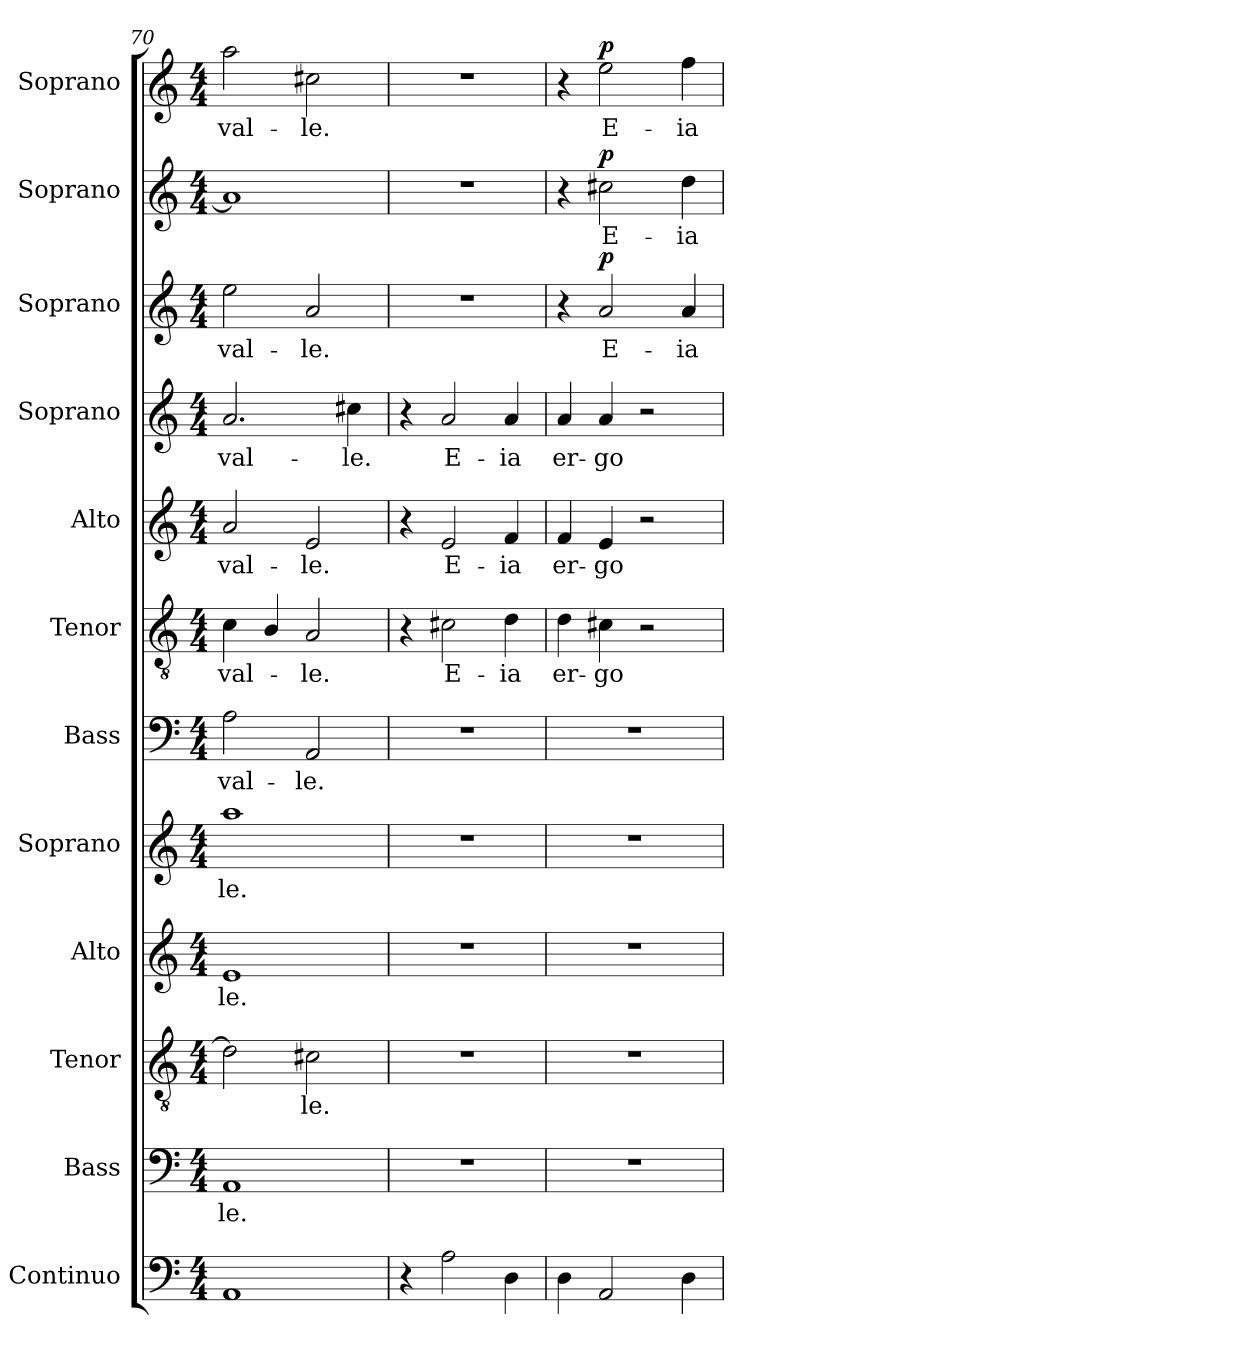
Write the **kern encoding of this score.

**kern	**kern	**text	**kern	**text	**kern	**text	**kern	**text	**kern	**text	**kern	**text	**kern	**text	**kern	**text	**kern	**text	**dynam	**kern	**text	**dynam	**kern	**text	**dynam
*part12	*part11	*part11	*part10	*part10	*part9	*part9	*part8	*part8	*part7	*part7	*part6	*part6	*part5	*part5	*part4	*part4	*part3	*part3	*part3	*part2	*part2	*part2	*part1	*part1	*part1
*staff12	*staff11	*staff11	*staff10	*staff10	*staff9	*staff9	*staff8	*staff8	*staff7	*staff7	*staff6	*staff6	*staff5	*staff5	*staff4	*staff4	*staff3	*staff3	*staff3	*staff2	*staff2	*staff2	*staff1	*staff1	*staff1
*I"Continuo	*I"Bass	*	*I"Tenor	*	*I"Alto	*	*I"Soprano	*	*I"Bass	*	*I"Tenor	*	*I"Alto	*	*I"Soprano	*	*I"Soprano	*	*	*I"Soprano	*	*	*I"Soprano	*	*
*I'Cont.	*I'B.	*	*I'T.	*	*I'A.	*	*I'S.	*	*I'B.	*	*I'T.	*	*I'A.	*	*I'S.	*	*I'S.	*	*	*I'S.	*	*	*I'S.	*	*
*clefF4	*clefF4	*	*clefGv2	*	*clefG2	*	*clefG2	*	*clefF4	*	*clefGv2	*	*clefG2	*	*clefG2	*	*clefG2	*	*	*clefG2	*	*	*clefG2	*	*
*	*	*	*ITrd7c12	*	*	*	*	*	*	*	*ITrd7c12	*	*	*	*	*	*	*	*	*	*	*	*	*	*
*k[]	*k[]	*	*k[]	*	*k[]	*	*k[]	*	*k[]	*	*k[]	*	*k[]	*	*k[]	*	*k[]	*	*	*k[]	*	*	*k[]	*	*
*C:	*C:	*	*C:	*	*C:	*	*C:	*	*C:	*	*C:	*	*C:	*	*C:	*	*C:	*	*	*C:	*	*	*C:	*	*
*M4/4	*M4/4	*	*M4/4	*	*M4/4	*	*M4/4	*	*M4/4	*	*M4/4	*	*M4/4	*	*M4/4	*	*M4/4	*	*	*M4/4	*	*	*M4/4	*	*
=70	=70	=70	=70	=70	=70	=70	=70	=70	=70	=70	=70	=70	=70	=70	=70	=70	=70	=70	=70	=70	=70	=70	=70	=70	=70
!	!	!LO:LY:b:color=#000000	!	!	!	!	!	!	!	!	!	!	!	!	!	!	!	!	!	!	!	!	!	!	!
!	!	!	!	!	!	!LO:LY:b:color=#000000	!	!	!	!	!	!	!	!	!	!	!	!	!	!	!	!	!	!	!
!	!	!	!	!	!	!	!	!LO:LY:b:color=#000000	!	!	!	!	!	!	!	!	!	!	!	!	!	!	!	!	!
!	!	!	!	!	!	!	!	!	!	!LO:LY:b:color=#000000	!	!	!	!	!	!	!	!	!	!	!	!	!	!	!
!	!	!	!	!	!	!	!	!	!	!	!	!LO:LY:b:color=#000000	!	!	!	!	!	!	!	!	!	!	!	!	!
!	!	!	!	!	!	!	!	!	!	!	!	!	!	!LO:LY:b:color=#000000	!	!	!	!	!	!	!	!	!	!	!
!	!	!	!	!	!	!	!	!	!	!	!	!	!	!	!	!LO:LY:b:color=#000000	!	!	!	!	!	!	!	!	!
!	!	!	!	!	!	!	!	!	!	!	!	!	!	!	!	!	!	!LO:LY:b:color=#000000	!	!	!	!	!	!	!
!	!	!	!	!	!	!	!	!	!	!	!	!	!	!	!	!	!	!	!	!	!	!	!	!LO:LY:b:color=#000000	!
1AAi	1AAi	-le.	2Di\]	.	1ei	-le.	1aai	-le.	2Ai\	val-	4Ci\	val-	2ai/	val-	2.ai/	val-	2eei\	val-	.	1ai]	.	.	2aai\	val-	.
.	.	.	.	.	.	.	.	.	.	.	4BBi/	.	.	.	.	.	.	.	.	.	.	.	.	.	.
!	!	!	!	!LO:LY:b:color=#000000	!	!	!	!	!	!	!	!	!	!	!	!	!	!	!	!	!	!	!	!	!
!	!	!	!	!	!	!	!	!	!	!LO:LY:b:color=#000000	!	!	!	!	!	!	!	!	!	!	!	!	!	!	!
!	!	!	!	!	!	!	!	!	!	!	!	!LO:LY:b:color=#000000	!	!	!	!	!	!	!	!	!	!	!	!	!
!	!	!	!	!	!	!	!	!	!	!	!	!	!	!LO:LY:b:color=#000000	!	!	!	!	!	!	!	!	!	!	!
!	!	!	!	!	!	!	!	!	!	!	!	!	!	!	!	!	!	!LO:LY:b:color=#000000	!	!	!	!	!	!	!
!	!	!	!	!	!	!	!	!	!	!	!	!	!	!	!	!	!	!	!	!	!	!	!	!LO:LY:b:color=#000000	!
.	.	.	2C#Xi\	-le.	.	.	.	.	2AAi/	-le.	2AAi/	-le.	2ei/	-le.	.	.	2ai/	-le.	.	.	.	.	2cc#Xi\	-le.	.
!	!	!	!	!	!	!	!	!	!	!	!	!	!	!	!	!LO:LY:b:color=#000000	!	!	!	!	!	!	!	!	!
.	.	.	.	.	.	.	.	.	.	.	.	.	.	.	4cc#Xi\	-le.	.	.	.	.	.	.	.	.	.
!!LO:PB:g=z
=71	=71	=71	=71	=71	=71	=71	=71	=71	=71	=71	=71	=71	=71	=71	=71	=71	=71	=71	=71	=71	=71	=71	=71	=71	=71
4r	1r	.	1r	.	1r	.	1r	.	1r	.	4r	.	4r	.	4r	.	1r	.	.	1r	.	.	1r	.	.
!	!	!	!	!	!	!	!	!	!	!	!	!LO:LY:b:color=#000000	!	!	!	!	!	!	!	!	!	!	!	!	!
!	!	!	!	!	!	!	!	!	!	!	!	!	!	!LO:LY:b:color=#000000	!	!	!	!	!	!	!	!	!	!	!
!	!	!	!	!	!	!	!	!	!	!	!	!	!	!	!	!LO:LY:b:color=#000000	!	!	!	!	!	!	!	!	!
2Ai\	.	.	.	.	.	.	.	.	.	.	2C#Xi\	E-	2ei/	E-	2ai/	E-	.	.	.	.	.	.	.	.	.
!	!	!	!	!	!	!	!	!	!	!	!	!LO:LY:b:color=#000000	!	!	!	!	!	!	!	!	!	!	!	!	!
!	!	!	!	!	!	!	!	!	!	!	!	!	!	!LO:LY:b:color=#000000	!	!	!	!	!	!	!	!	!	!	!
!	!	!	!	!	!	!	!	!	!	!	!	!	!	!	!	!LO:LY:b:color=#000000	!	!	!	!	!	!	!	!	!
4Di\	.	.	.	.	.	.	.	.	.	.	4Di\	-ia	4fi/	-ia	4ai/	-ia	.	.	.	.	.	.	.	.	.
=72	=72	=72	=72	=72	=72	=72	=72	=72	=72	=72	=72	=72	=72	=72	=72	=72	=72	=72	=72	=72	=72	=72	=72	=72	=72
!	!	!	!	!	!	!	!	!	!	!	!	!LO:LY:b:color=#000000	!	!	!	!	!	!	!	!	!	!	!	!	!
!	!	!	!	!	!	!	!	!	!	!	!	!	!	!LO:LY:b:color=#000000	!	!	!	!	!	!	!	!	!	!	!
!	!	!	!	!	!	!	!	!	!	!	!	!	!	!	!	!LO:LY:b:color=#000000	!	!	!	!	!	!	!	!	!
4Di\	1r	.	1r	.	1r	.	1r	.	1r	.	4Di\	er-	4fi/	er-	4ai/	er-	4r	.	.	4r	.	.	4r	.	.
!	!	!	!	!	!	!	!	!	!	!	!	!LO:LY:b:color=#000000	!	!	!	!	!	!	!	!	!	!	!	!	!
!	!	!	!	!	!	!	!	!	!	!	!	!	!	!LO:LY:b:color=#000000	!	!	!	!	!	!	!	!	!	!	!
!	!	!	!	!	!	!	!	!	!	!	!	!	!	!	!	!LO:LY:b:color=#000000	!	!	!	!	!	!	!	!	!
!	!	!	!	!	!	!	!	!	!	!	!	!	!	!	!	!	!	!LO:LY:b:color=#000000	!	!	!	!	!	!	!
!	!	!	!	!	!	!	!	!	!	!	!	!	!	!	!	!	!	!	!	!	!LO:LY:b:color=#000000	!	!	!	!
!	!	!	!	!	!	!	!	!	!	!	!	!	!	!	!	!	!	!	!	!	!	!	!	!LO:LY:b:color=#000000	!
2AAi/	.	.	.	.	.	.	.	.	.	.	4C#Xi\	-go	4ei/	-go	4ai/	-go	2ai/	E-	p	2cc#Xi\	E-	p	2eei\	E-	p
.	.	.	.	.	.	.	.	.	.	.	2r	.	2r	.	2r	.	.	.	.	.	.	.	.	.	.
!	!	!	!	!	!	!	!	!	!	!	!	!	!	!	!	!	!	!LO:LY:b:color=#000000	!	!	!	!	!	!	!
!	!	!	!	!	!	!	!	!	!	!	!	!	!	!	!	!	!	!	!	!	!LO:LY:b:color=#000000	!	!	!	!
!	!	!	!	!	!	!	!	!	!	!	!	!	!	!	!	!	!	!	!	!	!	!	!	!LO:LY:b:color=#000000	!
4Di\	.	.	.	.	.	.	.	.	.	.	.	.	.	.	.	.	4ai/	-ia	.	4ddi\	-ia	.	4ffi\	-ia	.
=	=	=	=	=	=	=	=	=	=	=	=	=	=	=	=	=	=	=	=	=	=	=	=	=	=
*-	*-	*-	*-	*-	*-	*-	*-	*-	*-	*-	*-	*-	*-	*-	*-	*-	*-	*-	*-	*-	*-	*-	*-	*-	*-
